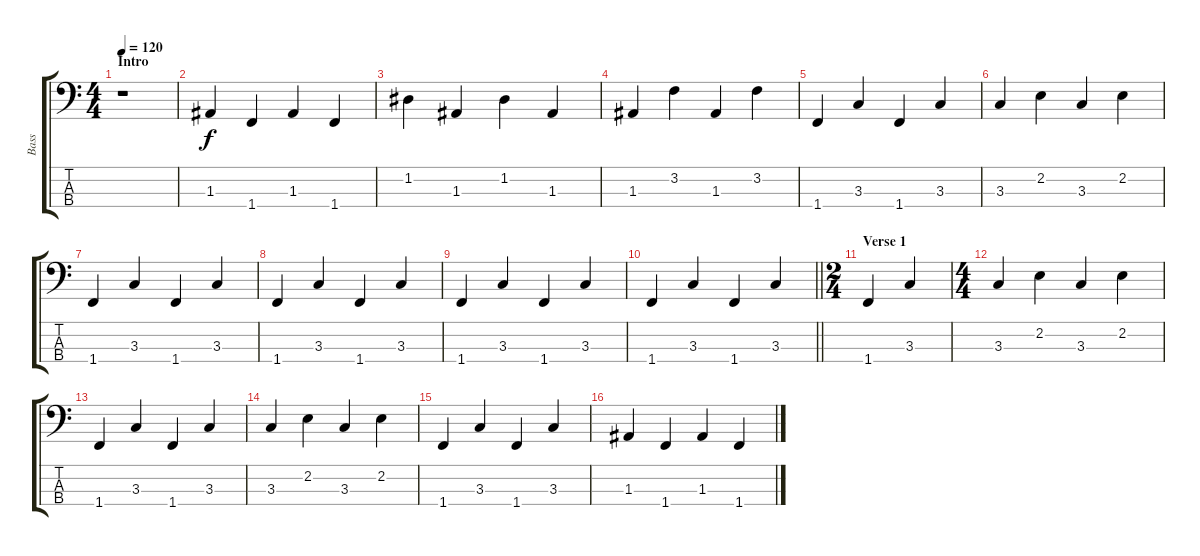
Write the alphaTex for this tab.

\track ("Bass" "Bass") {instrument electricbasspick}
\staff {score tabs}
\tuning (G2 D2 A1 E1) {hide}
\ts (4 4)
\section ("" "Intro")
\tempo 120
\clef f4
\ks c
r.1{dy f instrument electricbasspick} |
1.3.4 1.4.4 1.3.4 1.4.4 |
1.2.4 1.3.4 1.2.4 1.3.4 |
1.3.4 3.2.4 1.3.4 3.2.4 |
1.4.4 3.3.4 1.4.4 3.3.4 |
3.3.4 2.2.4 3.3.4 2.2.4 |
1.4.4 3.3.4 1.4.4 3.3.4 |
1.4.4 3.3.4 1.4.4 3.3.4 |
1.4.4 3.3.4 1.4.4 3.3.4 |
\barLineRight lightlight
1.4.4 3.3.4 1.4.4 3.3.4 |
\ts (2 4)
\section ("" "Verse 1")
1.4.4 3.3.4 |
\ts (4 4)
3.3.4 2.2.4 3.3.4 2.2.4 |
1.4.4 3.3.4 1.4.4 3.3.4 |
3.3.4 2.2.4 3.3.4 2.2.4 |
1.4.4 3.3.4 1.4.4 3.3.4 |
1.3.4 1.4.4 1.3.4 1.4.4
